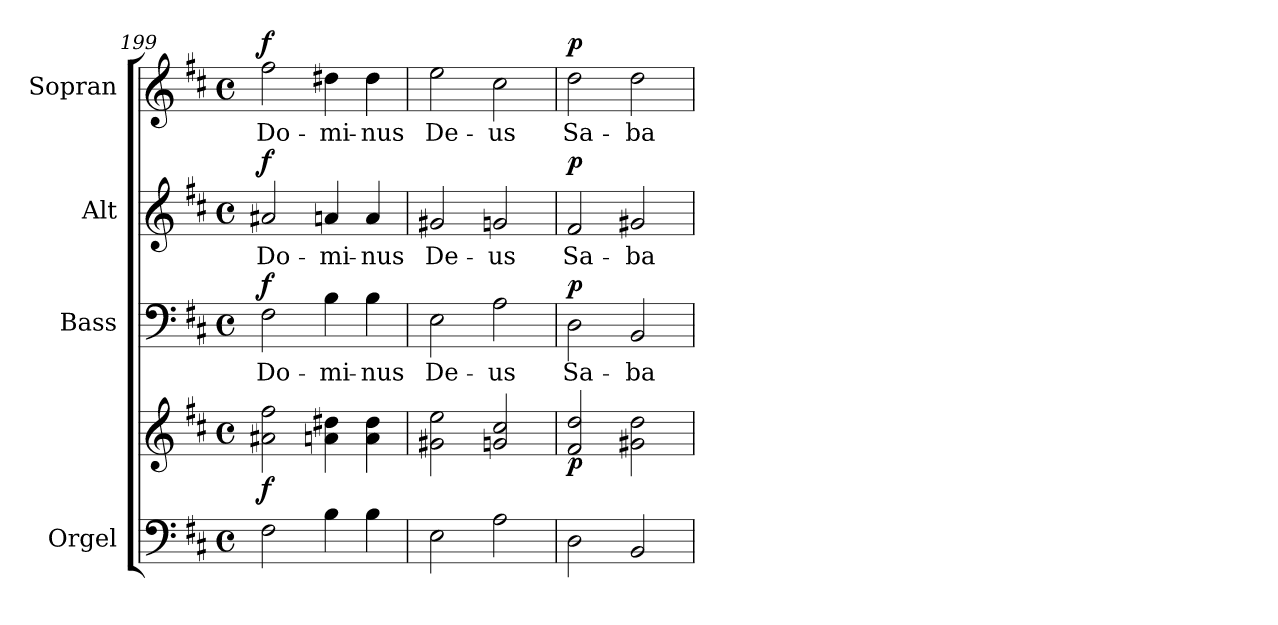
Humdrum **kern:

**kern	**kern	**dynam	**kern	**text	**dynam	**kern	**text	**dynam	**kern	**text	**dynam
*part4	*part4	*part4	*part3	*part3	*part3	*part2	*part2	*part2	*part1	*part1	*part1
*staff5	*staff4	*staff4/5	*staff3	*staff3	*staff3	*staff2	*staff2	*staff2	*staff1	*staff1	*staff1
*I"Orgel	*	*	*I"Bass	*	*	*I"Alt	*	*	*I"Sopran	*	*
*	*	*	*I'B.	*	*	*I'A.	*	*	*I'S.	*	*
*clefF4	*clefG2	*	*clefF4	*	*	*clefG2	*	*	*clefG2	*	*
*k[f#c#]	*k[f#c#]	*	*k[f#c#]	*	*	*k[f#c#]	*	*	*k[f#c#]	*	*
*D:	*D:	*	*D:	*	*	*D:	*	*	*D:	*	*
*M4/4	*M4/4	*	*M4/4	*	*	*M4/4	*	*	*M4/4	*	*
*met(c)	*met(c)	*	*met(c)	*	*	*met(c)	*	*	*met(c)	*	*
=199	=199	=199	=199	=199	=199	=199	=199	=199	=199	=199	=199
!	!	!LO:DY:b	!	!LO:LY:b	!LO:DY:a	!	!LO:LY:b	!LO:DY:a	!	!LO:LY:b	!LO:DY:a
2F#\	2a#X\ 2ff#\	f	2F#\	Do-	f	2a#X/	Do-	f	2ff#\	Do-	f
!	!	!	!	!LO:LY:b	!	!	!LO:LY:b	!	!	!LO:LY:b	!
4B\	4an\ 4dd#X\	.	4B\	-mi-	.	4an/	-mi-	.	4dd#X\	-mi-	.
!	!	!	!	!LO:LY:b	!	!	!LO:LY:b	!	!	!LO:LY:b	!
4B\	4a\ 4dd#\	.	4B\	-nus	.	4a/	-nus	.	4dd#\	-nus	.
=200	=200	=200	=200	=200	=200	=200	=200	=200	=200	=200	=200
!	!	!	!	!LO:LY:b	!	!	!LO:LY:b	!	!	!LO:LY:b	!
2E\	2g#X\ 2ee\	.	2E\	De-	.	2g#X/	De-	.	2ee\	De-	.
!	!	!	!	!LO:LY:b	!	!	!LO:LY:b	!	!	!LO:LY:b	!
2A\	2gn/ 2cc#/	.	2A\	-us	.	2gn/	-us	.	2cc#\	-us	.
!!LO:LB:g=z
=201	=201	=201	=201	=201	=201	=201	=201	=201	=201	=201	=201
!	!	!LO:DY:b	!	!LO:LY:b	!LO:DY:a	!	!LO:LY:b	!LO:DY:a	!	!LO:LY:b	!LO:DY:a
2D\	2f#/ 2dd/	p	2D\	Sa-	p	2f#/	Sa-	p	2dd\	Sa-	p
!	!	!	!	!LO:LY:b	!	!	!LO:LY:b	!	!	!LO:LY:b	!
2BB/	2g#X\ 2dd\	.	2BB/	-ba-	.	2g#X/	-ba-	.	2dd\	-ba-	.
=	=	=	=	=	=	=	=	=	=	=	=
*-	*-	*-	*-	*-	*-	*-	*-	*-	*-	*-	*-
